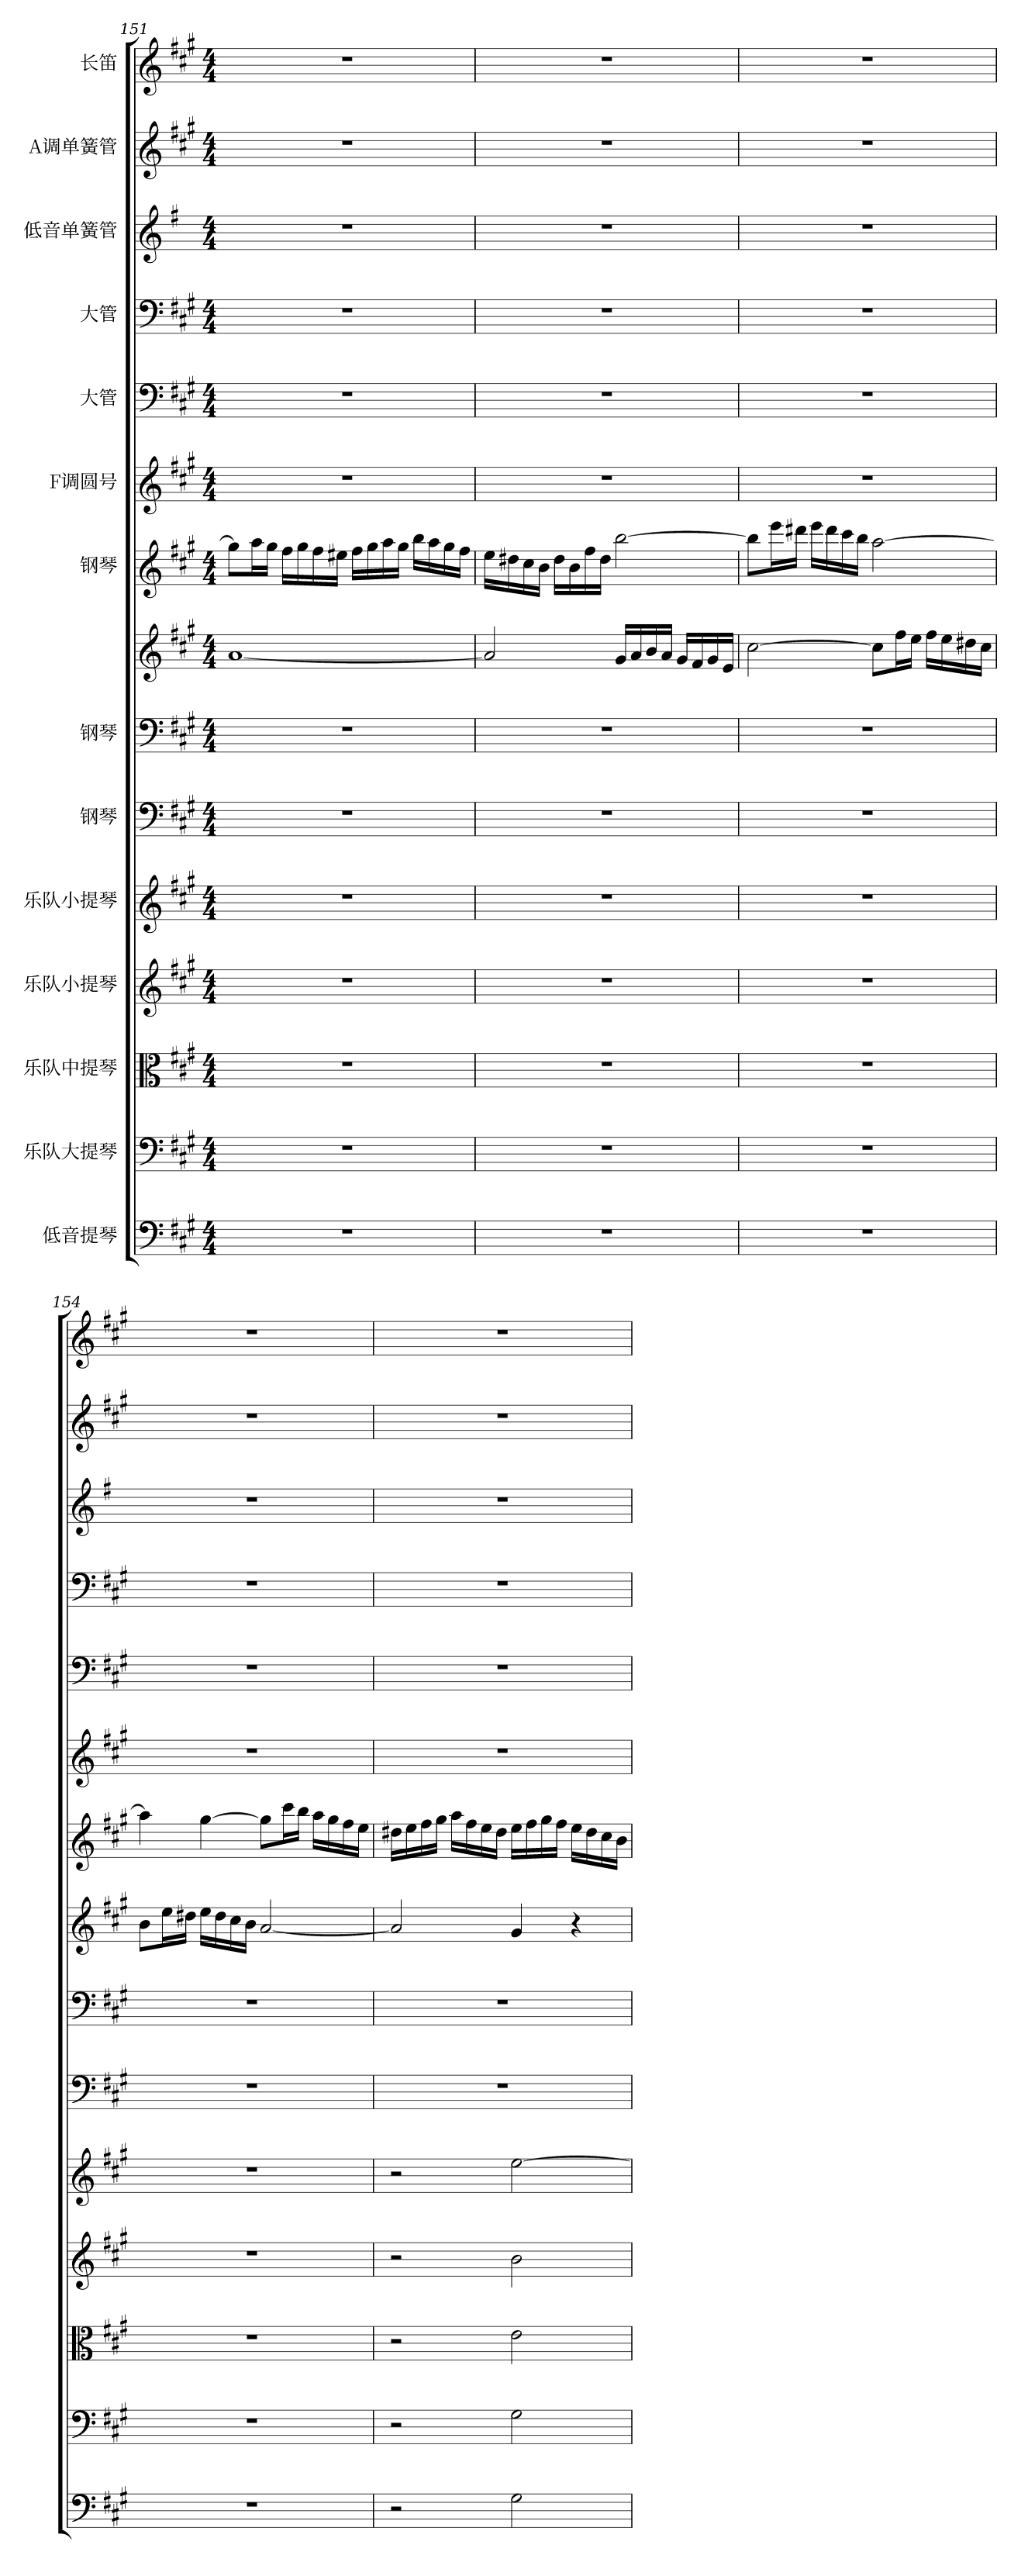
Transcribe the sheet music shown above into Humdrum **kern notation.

**kern	**kern	**kern	**kern	**kern	**kern	**kern	**kern	**kern	**kern	**kern	**kern	**kern	**kern	**kern
*part14	*part13	*part12	*part11	*part10	*part9	*part8	*part8	*part7	*part6	*part5	*part4	*part3	*part2	*part1
*staff15	*staff14	*staff13	*staff12	*staff11	*staff10	*staff9	*staff8	*staff7	*staff6	*staff5	*staff4	*staff3	*staff2	*staff1
*I"低音提琴	*I"乐队大提琴	*I"乐队中提琴	*I"乐队小提琴	*I"乐队小提琴	*I"钢琴	*I"钢琴	*	*I"钢琴	*I"F调圆号	*I"大管	*I"大管	*I"低音单簧管	*I"A调单簧管	*I"长笛
*clefF4	*clefF4	*clefC3	*clefG2	*clefG2	*clefF4	*clefF4	*clefG2	*clefG2	*clefG2	*clefF4	*clefF4	*clefG2	*clefG2	*clefG2
*ITrd7c12	*	*	*	*	*	*	*	*	*ITrd4c7	*	*	*ITrd8c14	*ITrd2c3	*
*k[f#c#g#]	*k[f#c#g#]	*k[f#c#g#]	*k[f#c#g#]	*k[f#c#g#]	*k[f#c#g#]	*k[f#c#g#]	*k[f#c#g#]	*k[f#c#g#]	*k[f#c#]	*k[f#c#g#]	*k[f#c#g#]	*k[f#]	*k[f#c#g#d#a#e#]	*k[f#c#g#]
*M4/4	*M4/4	*M4/4	*M4/4	*M4/4	*M4/4	*M4/4	*M4/4	*M4/4	*M4/4	*M4/4	*M4/4	*M4/4	*M4/4	*M4/4
=151	=151	=151	=151	=151	=151	=151	=151	=151	=151	=151	=151	=151	=151	=151
1r	1r	1r	1r	1r	1r	1r	[1a	8gg#\L]	1r	1r	1r	1r	1r	1r
.	.	.	.	.	.	.	.	16aa\L	.	.	.	.	.	.
.	.	.	.	.	.	.	.	16gg#\JJ	.	.	.	.	.	.
.	.	.	.	.	.	.	.	16ff#\LL	.	.	.	.	.	.
.	.	.	.	.	.	.	.	16gg#\	.	.	.	.	.	.
.	.	.	.	.	.	.	.	16ff#\	.	.	.	.	.	.
.	.	.	.	.	.	.	.	16ee#X\JJ	.	.	.	.	.	.
.	.	.	.	.	.	.	.	16ff#\LL	.	.	.	.	.	.
.	.	.	.	.	.	.	.	16gg#\	.	.	.	.	.	.
.	.	.	.	.	.	.	.	16aa\	.	.	.	.	.	.
.	.	.	.	.	.	.	.	16gg#\JJ	.	.	.	.	.	.
.	.	.	.	.	.	.	.	16bb\LL	.	.	.	.	.	.
.	.	.	.	.	.	.	.	16aa\	.	.	.	.	.	.
.	.	.	.	.	.	.	.	16gg#\	.	.	.	.	.	.
.	.	.	.	.	.	.	.	16ff#\JJ	.	.	.	.	.	.
!!LO:PB:g=z
=152	=152	=152	=152	=152	=152	=152	=152	=152	=152	=152	=152	=152	=152	=152
1r	1r	1r	1r	1r	1r	1r	2a/]	16ee\LL	1r	1r	1r	1r	1r	1r
.	.	.	.	.	.	.	.	16dd#X\	.	.	.	.	.	.
.	.	.	.	.	.	.	.	16cc#\	.	.	.	.	.	.
.	.	.	.	.	.	.	.	16b\JJ	.	.	.	.	.	.
.	.	.	.	.	.	.	.	16dd#\LL	.	.	.	.	.	.
.	.	.	.	.	.	.	.	16b\	.	.	.	.	.	.
.	.	.	.	.	.	.	.	16ff#\	.	.	.	.	.	.
.	.	.	.	.	.	.	.	16dd#\JJ	.	.	.	.	.	.
.	.	.	.	.	.	.	16g#/LL	[2bb\	.	.	.	.	.	.
.	.	.	.	.	.	.	16a/	.	.	.	.	.	.	.
.	.	.	.	.	.	.	16b/	.	.	.	.	.	.	.
.	.	.	.	.	.	.	16a/JJ	.	.	.	.	.	.	.
.	.	.	.	.	.	.	16g#/LL	.	.	.	.	.	.	.
.	.	.	.	.	.	.	16f#/	.	.	.	.	.	.	.
.	.	.	.	.	.	.	16g#/	.	.	.	.	.	.	.
.	.	.	.	.	.	.	16e/JJ	.	.	.	.	.	.	.
=153	=153	=153	=153	=153	=153	=153	=153	=153	=153	=153	=153	=153	=153	=153
1r	1r	1r	1r	1r	1r	1r	[2cc#\	8bb\L]	1r	1r	1r	1r	1r	1r
.	.	.	.	.	.	.	.	16eee\L	.	.	.	.	.	.
.	.	.	.	.	.	.	.	16ddd#X\JJ	.	.	.	.	.	.
.	.	.	.	.	.	.	.	16eee\LL	.	.	.	.	.	.
.	.	.	.	.	.	.	.	16ddd#\	.	.	.	.	.	.
.	.	.	.	.	.	.	.	16ccc#\	.	.	.	.	.	.
.	.	.	.	.	.	.	.	16bb\JJ	.	.	.	.	.	.
.	.	.	.	.	.	.	8cc#\L]	[2aa\	.	.	.	.	.	.
.	.	.	.	.	.	.	16ff#\L	.	.	.	.	.	.	.
.	.	.	.	.	.	.	16ee\JJ	.	.	.	.	.	.	.
.	.	.	.	.	.	.	16ff#\LL	.	.	.	.	.	.	.
.	.	.	.	.	.	.	16ee\	.	.	.	.	.	.	.
.	.	.	.	.	.	.	16dd#X\	.	.	.	.	.	.	.
.	.	.	.	.	.	.	16cc#\JJ	.	.	.	.	.	.	.
!!LO:PB:g=z
=154	=154	=154	=154	=154	=154	=154	=154	=154	=154	=154	=154	=154	=154	=154
1r	1r	1r	1r	1r	1r	1r	8b\L	4aa\]	1r	1r	1r	1r	1r	1r
.	.	.	.	.	.	.	16ee\L	.	.	.	.	.	.	.
.	.	.	.	.	.	.	16dd#X\JJ	.	.	.	.	.	.	.
.	.	.	.	.	.	.	16ee\LL	[4gg#\	.	.	.	.	.	.
.	.	.	.	.	.	.	16dd#\	.	.	.	.	.	.	.
.	.	.	.	.	.	.	16cc#\	.	.	.	.	.	.	.
.	.	.	.	.	.	.	16b\JJ	.	.	.	.	.	.	.
.	.	.	.	.	.	.	[2a/	8gg#\L]	.	.	.	.	.	.
.	.	.	.	.	.	.	.	16ccc#\L	.	.	.	.	.	.
.	.	.	.	.	.	.	.	16bb\JJ	.	.	.	.	.	.
.	.	.	.	.	.	.	.	16aa\LL	.	.	.	.	.	.
.	.	.	.	.	.	.	.	16gg#\	.	.	.	.	.	.
.	.	.	.	.	.	.	.	16ff#\	.	.	.	.	.	.
.	.	.	.	.	.	.	.	16ee\JJ	.	.	.	.	.	.
=155	=155	=155	=155	=155	=155	=155	=155	=155	=155	=155	=155	=155	=155	=155
2r	2r	2r	2r	2r	1r	1r	2a/]	16dd#X\LL	1r	1r	1r	1r	1r	1r
.	.	.	.	.	.	.	.	16ee\	.	.	.	.	.	.
.	.	.	.	.	.	.	.	16ff#\	.	.	.	.	.	.
.	.	.	.	.	.	.	.	16gg#\JJ	.	.	.	.	.	.
.	.	.	.	.	.	.	.	16aa\LL	.	.	.	.	.	.
.	.	.	.	.	.	.	.	16ff#\	.	.	.	.	.	.
.	.	.	.	.	.	.	.	16ee\	.	.	.	.	.	.
.	.	.	.	.	.	.	.	16dd#\JJ	.	.	.	.	.	.
2GG#\	2G#\	2e\	2b\	[2ee\	.	.	4g#/	16ee\LL	.	.	.	.	.	.
.	.	.	.	.	.	.	.	16ff#\	.	.	.	.	.	.
.	.	.	.	.	.	.	.	16gg#\	.	.	.	.	.	.
.	.	.	.	.	.	.	.	16ff#\JJ	.	.	.	.	.	.
.	.	.	.	.	.	.	4r	16ee\LL	.	.	.	.	.	.
.	.	.	.	.	.	.	.	16dd#\	.	.	.	.	.	.
.	.	.	.	.	.	.	.	16cc#\	.	.	.	.	.	.
.	.	.	.	.	.	.	.	16b\JJ	.	.	.	.	.	.
=	=	=	=	=	=	=	=	=	=	=	=	=	=	=
*-	*-	*-	*-	*-	*-	*-	*-	*-	*-	*-	*-	*-	*-	*-
